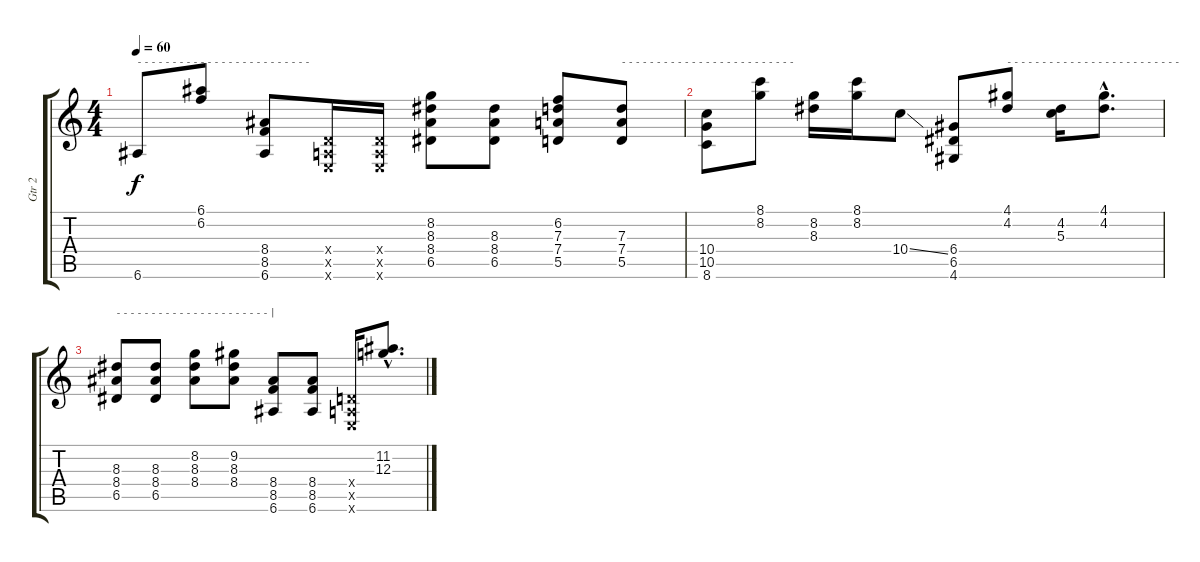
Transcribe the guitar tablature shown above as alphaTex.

\track ("Gtr 2" "Gtr 2") {instrument distortionguitar}
\staff {score tabs}
\tuning (E4 B3 G3 D3 A2 E2) {hide}
\ts (4 4)
\tempo 60
\clef g2
\ks c
6.6.8{txt "- - - - - - - - - - - - - - - - - - - - - - - - - " dy f} (6.1 6.2).8 (8.4 8.5 6.6).8 (0.4{x} 0.5{x} 0.6{x}).16 (0.4{x} 0.5{x} 0.6{x}).16 (8.2 8.3 8.4 6.5).8 (8.3 8.4 6.5).8 (6.2 7.3 7.4 5.5).8 (7.3 7.4 5.5).8{txt "- - - - - - - - - - - - - - - - - - - - - - - - -"} |
(10.4 10.5 8.6).8 (8.1 8.2).8 (8.2 8.3).16 (8.1 8.2).16 10.4{ss}.8 (6.4 6.5 4.6).8 (4.1 4.2).8{txt "- - - - - - - - - - - - - - - - - - - - - - - - - "} (4.2 5.3).16 (4.1{hac} 4.2{hac}).8{d} |
(8.3 8.4 6.5).8{txt "- - - - - - - - - - - - - - - - - - - - - - |"} (8.3 8.4 6.5).8 (8.2 8.3 8.4).8 (9.2 8.3 8.4).8 (8.4 8.5 6.6).8 (8.4 8.5 6.6).8 (0.4{x} 0.5{x} 0.6{x}).16 (11.2{hac} 12.3{hac}).8{d}
